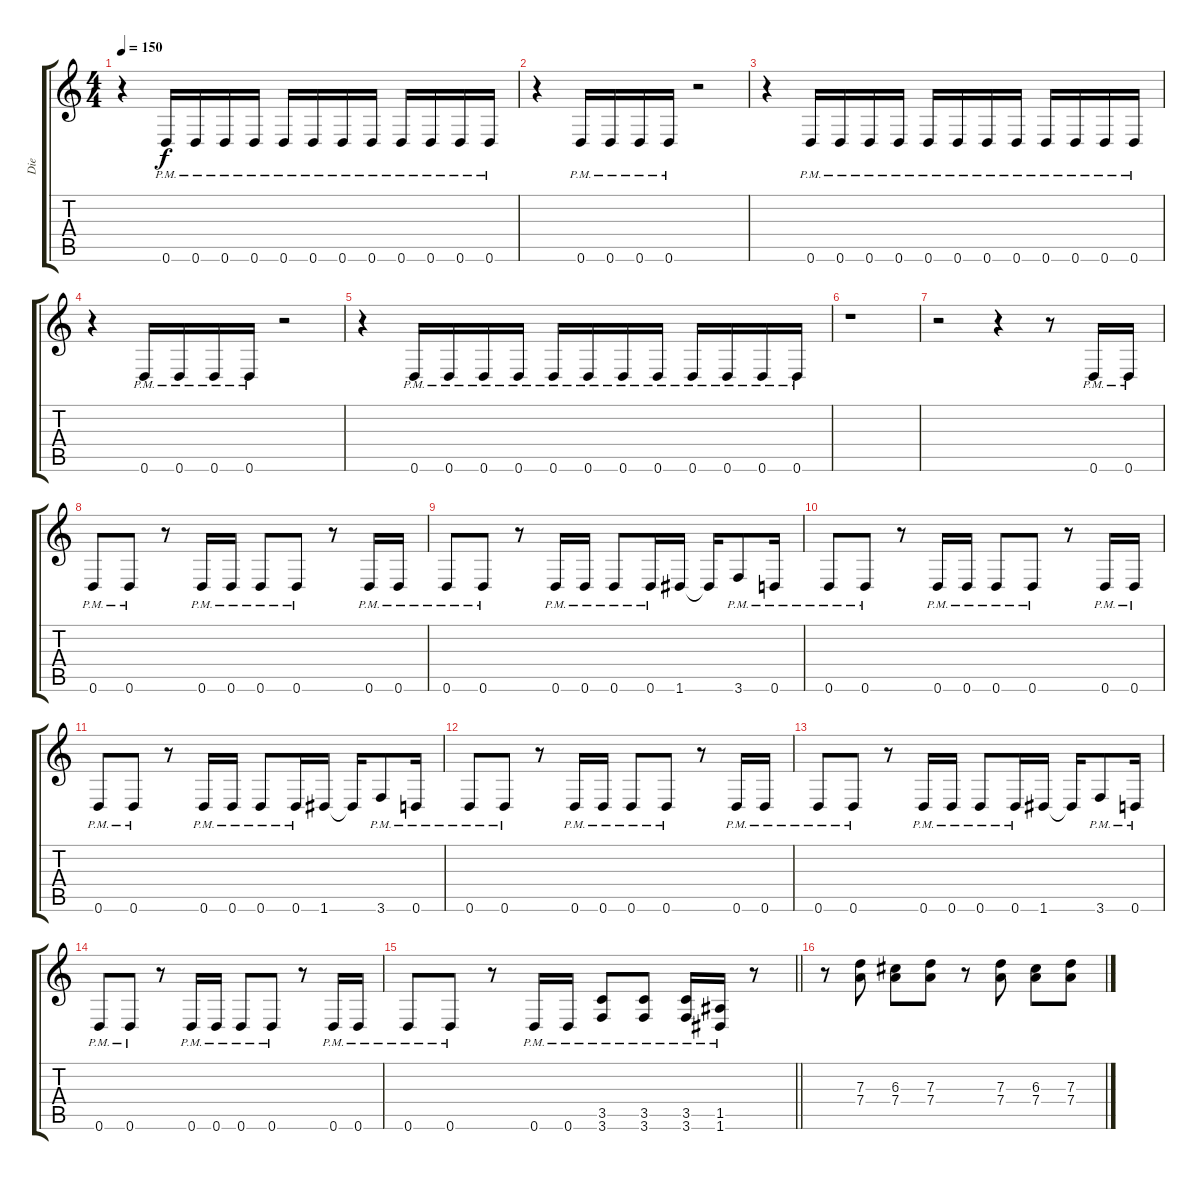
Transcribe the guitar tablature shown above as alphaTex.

\track ("Die" "Die") {instrument distortionguitar}
\staff {score tabs}
\tuning (E4 B3 G3 D3 A2 D2) {hide}
\ts (4 4)
\tempo 150
\clef g2
\ks c
r.4{dy f} 0.6{pm}.16 0.6{pm}.16 0.6{pm}.16 0.6{pm}.16 0.6{pm}.16 0.6{pm}.16 0.6{pm}.16 0.6{pm}.16 0.6{pm}.16 0.6{pm}.16 0.6{pm}.16 0.6{pm}.16 |
r.4 0.6{pm}.16 0.6{pm}.16 0.6{pm}.16 0.6{pm}.16 r.2 |
r.4 0.6{pm}.16 0.6{pm}.16 0.6{pm}.16 0.6{pm}.16 0.6{pm}.16 0.6{pm}.16 0.6{pm}.16 0.6{pm}.16 0.6{pm}.16 0.6{pm}.16 0.6{pm}.16 0.6{pm}.16 |
r.4 0.6{pm}.16 0.6{pm}.16 0.6{pm}.16 0.6{pm}.16 r.2 |
r.4 0.6{pm}.16 0.6{pm}.16 0.6{pm}.16 0.6{pm}.16 0.6{pm}.16 0.6{pm}.16 0.6{pm}.16 0.6{pm}.16 0.6{pm}.16 0.6{pm}.16 0.6{pm}.16 0.6{pm}.16 |
r.1 |
r.2 r.4 r.8 0.6{pm}.16 0.6{pm}.16 |
0.6{pm}.8 0.6{pm}.8 r.8 0.6{pm}.16 0.6{pm}.16 0.6{pm}.8 0.6{pm}.8 r.8 0.6{pm}.16 0.6{pm}.16 |
0.6{pm}.8 0.6{pm}.8 r.8 0.6{pm}.16 0.6{pm}.16 0.6{pm}.8 0.6{pm}.16 1.6.16 1.6{t}.16 3.6{pm}.8 0.6{pm}.16 |
0.6{pm}.8 0.6{pm}.8 r.8 0.6{pm}.16 0.6{pm}.16 0.6{pm}.8 0.6{pm}.8 r.8 0.6{pm}.16 0.6{pm}.16 |
0.6{pm}.8 0.6{pm}.8 r.8 0.6{pm}.16 0.6{pm}.16 0.6{pm}.8 0.6{pm}.16 1.6.16 1.6{t}.16 3.6{pm}.8 0.6{pm}.16 |
0.6{pm}.8 0.6{pm}.8 r.8 0.6{pm}.16 0.6{pm}.16 0.6{pm}.8 0.6{pm}.8 r.8 0.6{pm}.16 0.6{pm}.16 |
0.6{pm}.8 0.6{pm}.8 r.8 0.6{pm}.16 0.6{pm}.16 0.6{pm}.8 0.6{pm}.16 1.6.16 1.6{t}.16 3.6{pm}.8 0.6{pm}.16 |
0.6{pm}.8 0.6{pm}.8 r.8 0.6{pm}.16 0.6{pm}.16 0.6{pm}.8 0.6{pm}.8 r.8 0.6{pm}.16 0.6{pm}.16 |
\barLineRight lightlight
0.6{pm}.8 0.6{pm}.8 r.8 0.6{pm}.16 0.6{pm}.16 (3.5{pm} 3.6{pm}).8 (3.5{pm} 3.6{pm}).8 (3.5{pm} 3.6{pm}).16 (1.5{pm} 1.6{pm}).16 r.8 |
r.8 (7.3 7.4).8 (6.3 7.4).8 (7.3 7.4).8 r.8 (7.3 7.4).8 (6.3 7.4).8 (7.3 7.4).8
